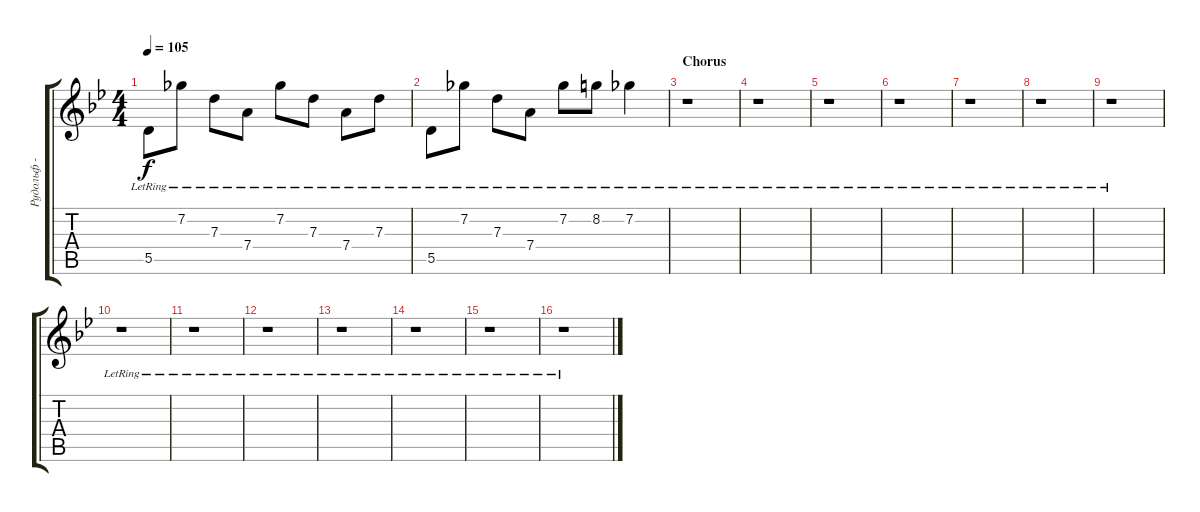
\track ("Рудольф - акустика" "Рудольф - ") {instrument acousticguitarsteel}
\staff {score tabs}
\tuning (E4 B3 G3 D3 A2 E2) {hide}
\ts (4 4)
\tempo 105
\clef g2
\ks gminor
5.5{lr}.8{dy f} 7.2{lr}.8 7.3{lr}.8 7.4{lr}.8 7.2{lr}.8 7.3{lr}.8 7.4{lr}.8 7.3{lr}.8 |
5.5{lr}.8 7.2{lr}.8 7.3{lr}.8 7.4{lr}.8 7.2{lr}.8 8.2{lr}.8 7.2{lr}.4 |
\section ("" "Chorus")
r.1 |
r.1 |
r.1 |
r.1 |
r.1 |
r.1 |
r.1 |
r.1 |
r.1 |
r.1 |
r.1 |
r.1 |
r.1 |
r.1
